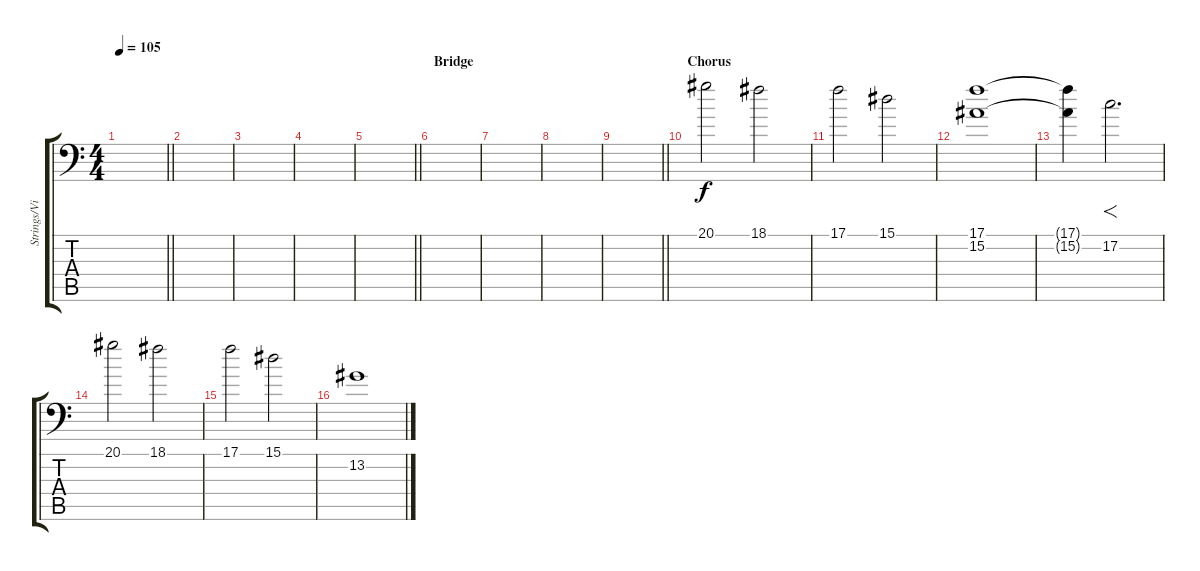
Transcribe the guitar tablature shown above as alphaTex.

\track ("Strings/Violins" "Strings/Vi") {instrument violin}
\staff {score tabs}
\tuning (C4 G3 Eb3 Bb2 F2 Bb1) {hide}
\ts (4 4)
\tempo 105
\clef f4
\barLineRight lightlight
\ks c
|
|
|
|
\barLineRight lightlight
|
\section ("" "Bridge")
|
|
|
\barLineRight lightlight
|
\section ("" "Chorus")
20.1.2 18.1.2 |
17.1.2 15.1.2 |
(17.1 15.2).1 |
(17.1{t} 15.2{t}).4 17.2.2{f d} |
20.1.2 18.1.2 |
17.1.2 15.1.2 |
13.2.1
